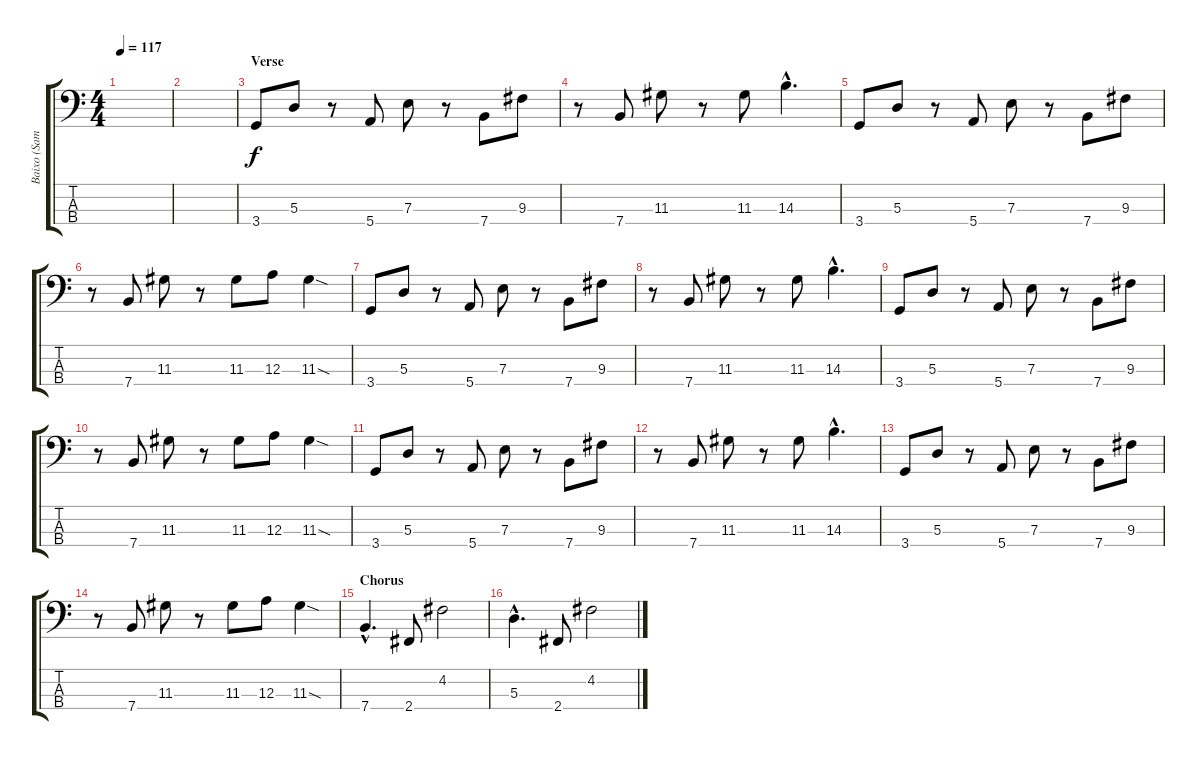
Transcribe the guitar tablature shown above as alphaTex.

\track ("Baixo (Sam)" "Baixo (Sam") {instrument electricbassfinger}
\staff {score tabs}
\tuning (G2 D2 A1 E1) {hide}
\ts (4 4)
\tempo 117
\clef f4
\ks c
|
|
\section ("" "Verse")
3.4.8 5.3.8 r.8 5.4.8 7.3.8 r.8 7.4.8 9.3.8 |
r.8 7.4.8 11.3.8 r.8 11.3.8 14.3{hac}.4{d} |
3.4.8 5.3.8 r.8 5.4.8 7.3.8 r.8 7.4.8 9.3.8 |
r.8 7.4.8 11.3.8 r.8 11.3.8 12.3.8 11.3{sod}.4 |
3.4.8 5.3.8 r.8 5.4.8 7.3.8 r.8 7.4.8 9.3.8 |
r.8 7.4.8 11.3.8 r.8 11.3.8 14.3{hac}.4{d} |
3.4.8 5.3.8 r.8 5.4.8 7.3.8 r.8 7.4.8 9.3.8 |
r.8 7.4.8 11.3.8 r.8 11.3.8 12.3.8 11.3{sod}.4 |
3.4.8 5.3.8 r.8 5.4.8 7.3.8 r.8 7.4.8 9.3.8 |
r.8 7.4.8 11.3.8 r.8 11.3.8 14.3{hac}.4{d} |
3.4.8 5.3.8 r.8 5.4.8 7.3.8 r.8 7.4.8 9.3.8 |
r.8 7.4.8 11.3.8 r.8 11.3.8 12.3.8 11.3{sod}.4 |
\section ("" "Chorus")
7.4{hac}.4{d} 2.4.8 4.2.2 |
5.3{hac}.4{d} 2.4.8 4.2.2
